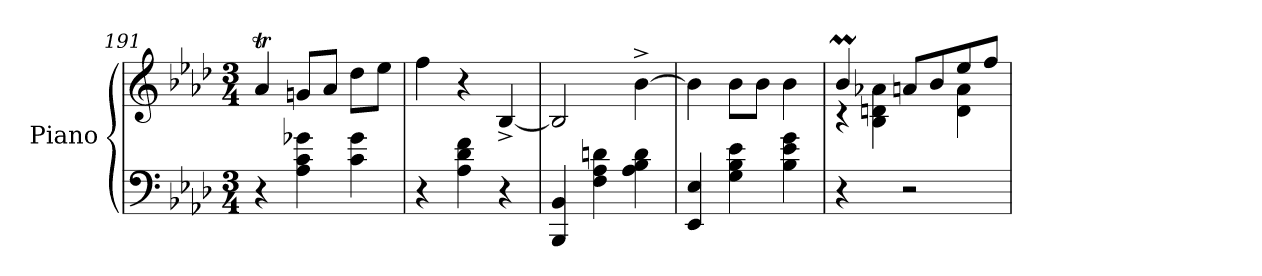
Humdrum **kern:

**kern	**kern
*part1	*part1
*staff2	*staff1
*I"Piano	*
*I'Pno.	*
*clefF4	*clefG2
*k[b-e-a-d-]	*k[b-e-a-d-]
*M3/4	*M3/4
=191	=191
4r	4a-T/
4A-\ 4c\ 4g-X\	8gn/L
.	8a-/J
4c\ 4g-\	8dd-\L
.	8ee-\J
=192	=192
4r	4ff\
4A-\ 4d-\ 4f\	4r
4r	[4B-^/
=193	=193
4BBB-/ 4BB-/	2B-/]
4F\ 4A-\ 4dn\	.
4A-\ 4B-\ 4d\	[4b-^\
=194	=194
4EE-/ 4E-/	4b-\]
4G\ 4B-\ 4e-\	8b-\L
.	8b-\J
4B-\ 4e-\ 4g\	4b-\
=195	=195
*	*^
4r	4b-M/	4r
2r	8an/L	4B-\ 4dn\ 4a-X\
.	8b-/	.
.	8ee-/	4d\ 4a-\
.	8ff/J	.
*	*v	*v
=	=
*-	*-
